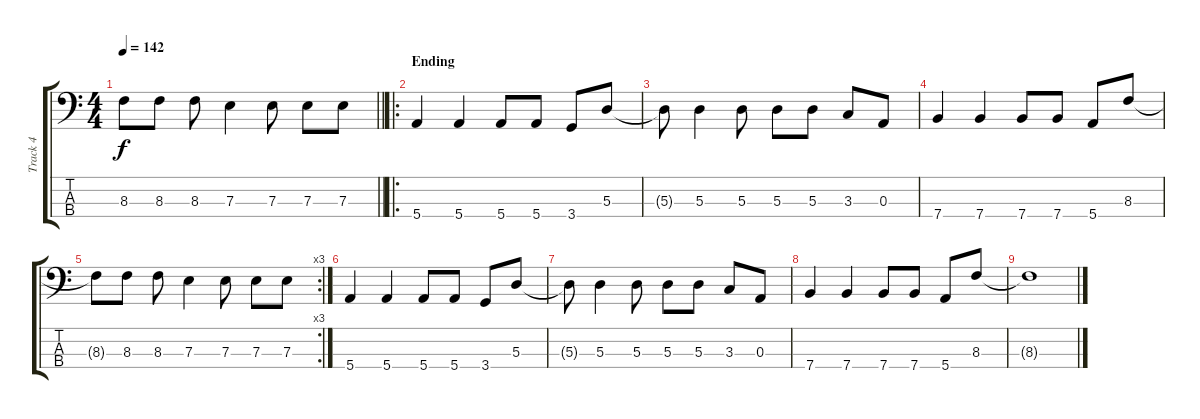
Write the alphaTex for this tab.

\track ("Track 4" "Track 4") {instrument electricbassfinger}
\staff {score tabs}
\tuning (G2 D2 A1 E1) {hide}
\ts (4 4)
\tempo 142
\clef f4
\barLineRight lightlight
\ks c
8.3{t}.8{dy f} 8.3.8 8.3.8 7.3.4 7.3.8 7.3.8 7.3.8 |
\ro
\section ("" "Ending")
5.4.4 5.4.4 5.4.8 5.4.8 3.4.8 5.3.8 |
5.3{t}.8 5.3.4 5.3.8 5.3.8 5.3.8 3.3.8 0.3.8 |
7.4.4 7.4.4 7.4.8 7.4.8 5.4.8 8.3.8 |
\rc 3
8.3{t}.8 8.3.8 8.3.8 7.3.4 7.3.8 7.3.8 7.3.8 |
5.4.4 5.4.4 5.4.8 5.4.8 3.4.8 5.3.8 |
5.3{t}.8 5.3.4 5.3.8 5.3.8 5.3.8 3.3.8 0.3.8 |
7.4.4 7.4.4 7.4.8 7.4.8 5.4.8 8.3.8 |
8.3{t}.1
